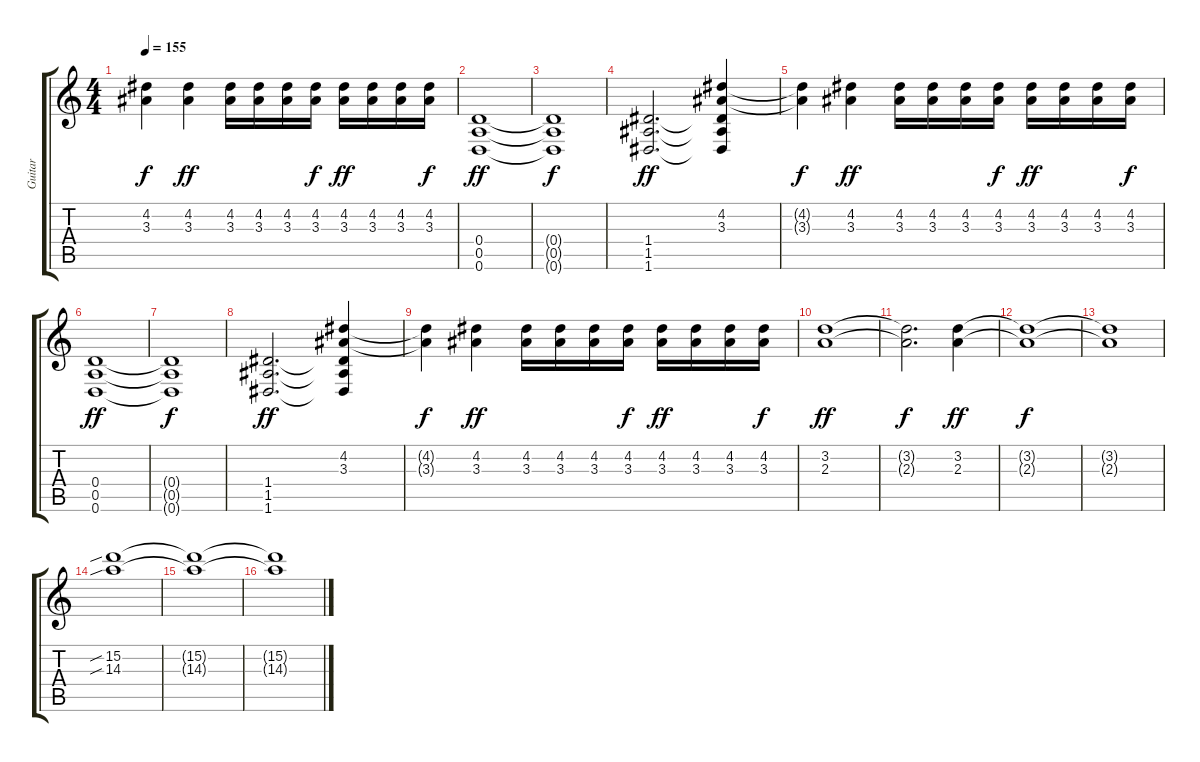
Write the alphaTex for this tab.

\track ("Guitar              " "Guitar    ") {instrument distortionguitar}
\staff {score tabs}
\tuning (E4 B3 G3 D3 A2 D2) {hide}
\ts (4 4)
\tempo 155
\clef g2
\ks c
(4.2{t} 3.3{t}).4{dy f} (4.2 3.3).4{dy ff} (4.2 3.3).16 (4.2 3.3).16 (4.2 3.3).16 (4.2 3.3).16{dy f} (4.2 3.3).16{dy ff} (4.2 3.3).16 (4.2 3.3).16 (4.2 3.3).16{dy f} |
(0.4 0.5 0.6).1{dy ff} |
(0.4{t} 0.5{t} 0.6{t}).1{dy f} |
(1.4 1.5 1.6).2{d dy ff} (4.2 3.3 1.4{t} 1.5{t} 1.6{t}).4 |
(4.2{t} 3.3{t}).4{dy f} (4.2 3.3).4{dy ff} (4.2 3.3).16 (4.2 3.3).16 (4.2 3.3).16 (4.2 3.3).16{dy f} (4.2 3.3).16{dy ff} (4.2 3.3).16 (4.2 3.3).16 (4.2 3.3).16{dy f} |
(0.4 0.5 0.6).1{dy ff} |
(0.4{t} 0.5{t} 0.6{t}).1{dy f} |
(1.4 1.5 1.6).2{d dy ff} (4.2 3.3 1.4{t} 1.5{t} 1.6{t}).4 |
(4.2{t} 3.3{t}).4{dy f} (4.2 3.3).4{dy ff} (4.2 3.3).16 (4.2 3.3).16 (4.2 3.3).16 (4.2 3.3).16{dy f} (4.2 3.3).16{dy ff} (4.2 3.3).16 (4.2 3.3).16 (4.2 3.3).16{dy f} |
(3.2 2.3).1{dy ff} |
(3.2{t} 2.3{t}).2{d dy f} (3.2 2.3).4{dy ff} |
(3.2{t} 2.3{t}).1{dy f} |
(3.2{t} 2.3{t}).1 |
(15.2{sib} 14.3{sib}).1 |
(15.2{t} 14.3{t}).1 |
(15.2{t} 14.3{t}).1
